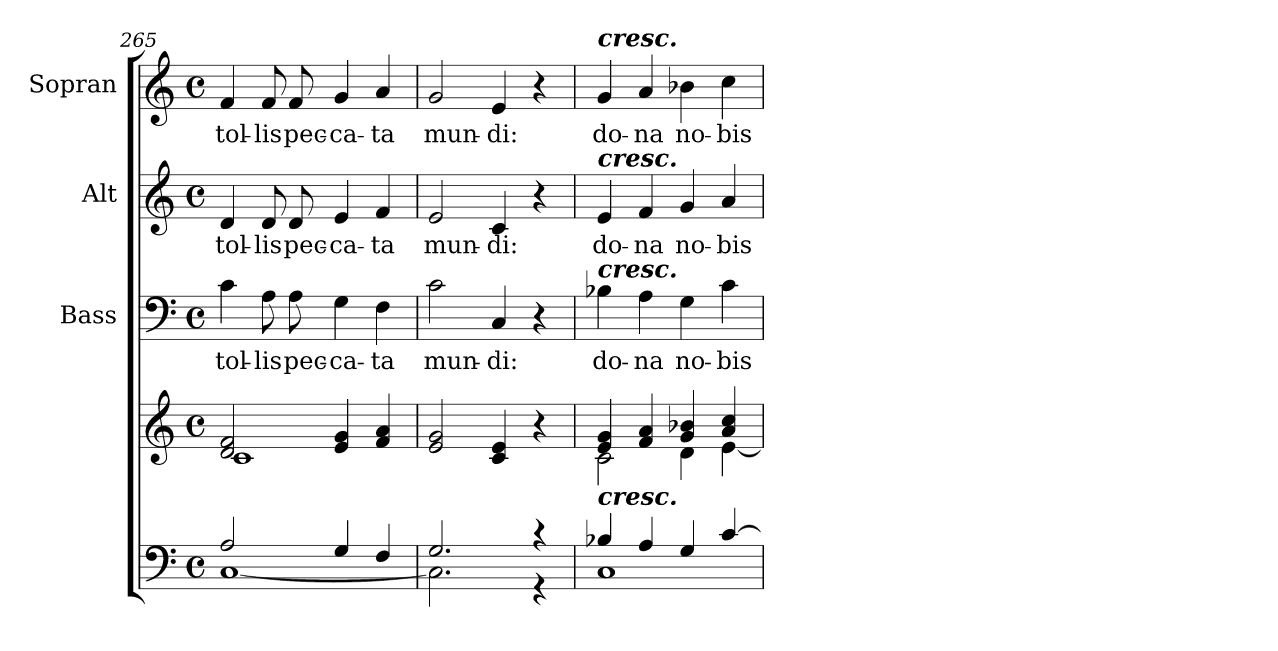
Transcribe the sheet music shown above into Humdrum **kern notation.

**kern	**kern	**kern	**text	**kern	**text	**kern	**text
*part4	*part4	*part3	*part3	*part2	*part2	*part1	*part1
*staff5	*staff4	*staff3	*staff3	*staff2	*staff2	*staff1	*staff1
*	*	*I"Bass	*	*I"Alt	*	*I"Sopran	*
*	*	*I'B.	*	*I'A	*	*I'S	*
*clefF4	*clefG2	*clefF4	*	*clefG2	*	*clefG2	*
*k[]	*k[]	*k[]	*	*k[]	*	*k[]	*
*C:	*C:	*C:	*	*C:	*	*C:	*
*M4/4	*M4/4	*M4/4	*	*M4/4	*	*M4/4	*
*met(c)	*met(c)	*met(c)	*	*met(c)	*	*met(c)	*
=265	=265	=265	=265	=265	=265	=265	=265
*^	*^	*	*	*	*	*	*
!	!	!	!	!	!LO:LY:b	!	!LO:LY:b	!	!LO:LY:b
2A/	[<1C	2d/ 2f/	1c	4c\	tol-	4d/	tol-	4f/	tol-
!	!	!	!	!	!LO:LY:b	!	!LO:LY:b	!	!LO:LY:b
.	.	.	.	8A\	-lis	8d/	-lis	8f/	-lis
!	!	!	!	!	!LO:LY:b	!	!LO:LY:b	!	!LO:LY:b
.	.	.	.	8A\	pec-	8d/	pec-	8f/	pec-
!	!	!	!	!	!LO:LY:b	!	!LO:LY:b	!	!LO:LY:b
4G/	.	4e/ 4g/	.	4G\	-ca-	4e/	-ca-	4g/	-ca-
!	!	!	!	!	!LO:LY:b	!	!LO:LY:b	!	!LO:LY:b
4F/	.	4f/ 4a/	.	4F\	-ta	4f/	-ta	4a/	-ta
*	*	*v	*v	*	*	*	*	*	*
=266	=266	=266	=266	=266	=266	=266	=266	=266
!	!	!	!	!LO:LY:b	!	!LO:LY:b	!	!LO:LY:b
2.G/	2.C\]	2e/ 2g/	2c\	mun-	2e/	mun-	2g/	mun-
!	!	!	!	!LO:LY:b	!	!LO:LY:b	!	!LO:LY:b
.	.	4c/ 4e/	4C/	-di:	4c/	-di:	4e/	-di:
4r	4r	4r	4r	.	4r	.	4r	.
=267	=267	=267	=267	=267	=267	=267	=267	=267
*	*	*^	*	*	*	*	*	*
!	!	!	!	!	!	!	!	!LO:TX:a:Bi:t=cresc.	!
!	!	!	!	!	!	!LO:TX:a:Bi:t=cresc.	!	!	!
!	!	!	!	!LO:TX:a:Bi:t=cresc.	!	!	!	!	!
!	!	!LO:TX:b:Bi:t=cresc.	!	!	!	!	!	!	!
!	!	!	!	!	!LO:LY:b	!	!LO:LY:b	!	!LO:LY:b
4B-X/	1C	4e/ 4g/	2c\	4B-X\	do-	4e/	do-	4g/	do-
!	!	!	!	!	!LO:LY:b	!	!LO:LY:b	!	!LO:LY:b
4A/	.	4f/ 4a/	.	4A\	-na	4f/	-na	4a/	-na
!	!	!	!	!	!LO:LY:b	!	!LO:LY:b	!	!LO:LY:b
4G/	.	4g/ 4b-X/	4d\	4G\	no-	4g/	no-	4b-X\	no-
!	!	!	!	!	!LO:LY:b	!	!LO:LY:b	!	!LO:LY:b
[>4c/	.	4a/ 4cc/	[<4e\	4c\	-bis	4a/	-bis	4cc\	-bis
*v	*v	*	*	*	*	*	*	*	*
*	*v	*v	*	*	*	*	*	*
=	=	=	=	=	=	=	=
*-	*-	*-	*-	*-	*-	*-	*-
